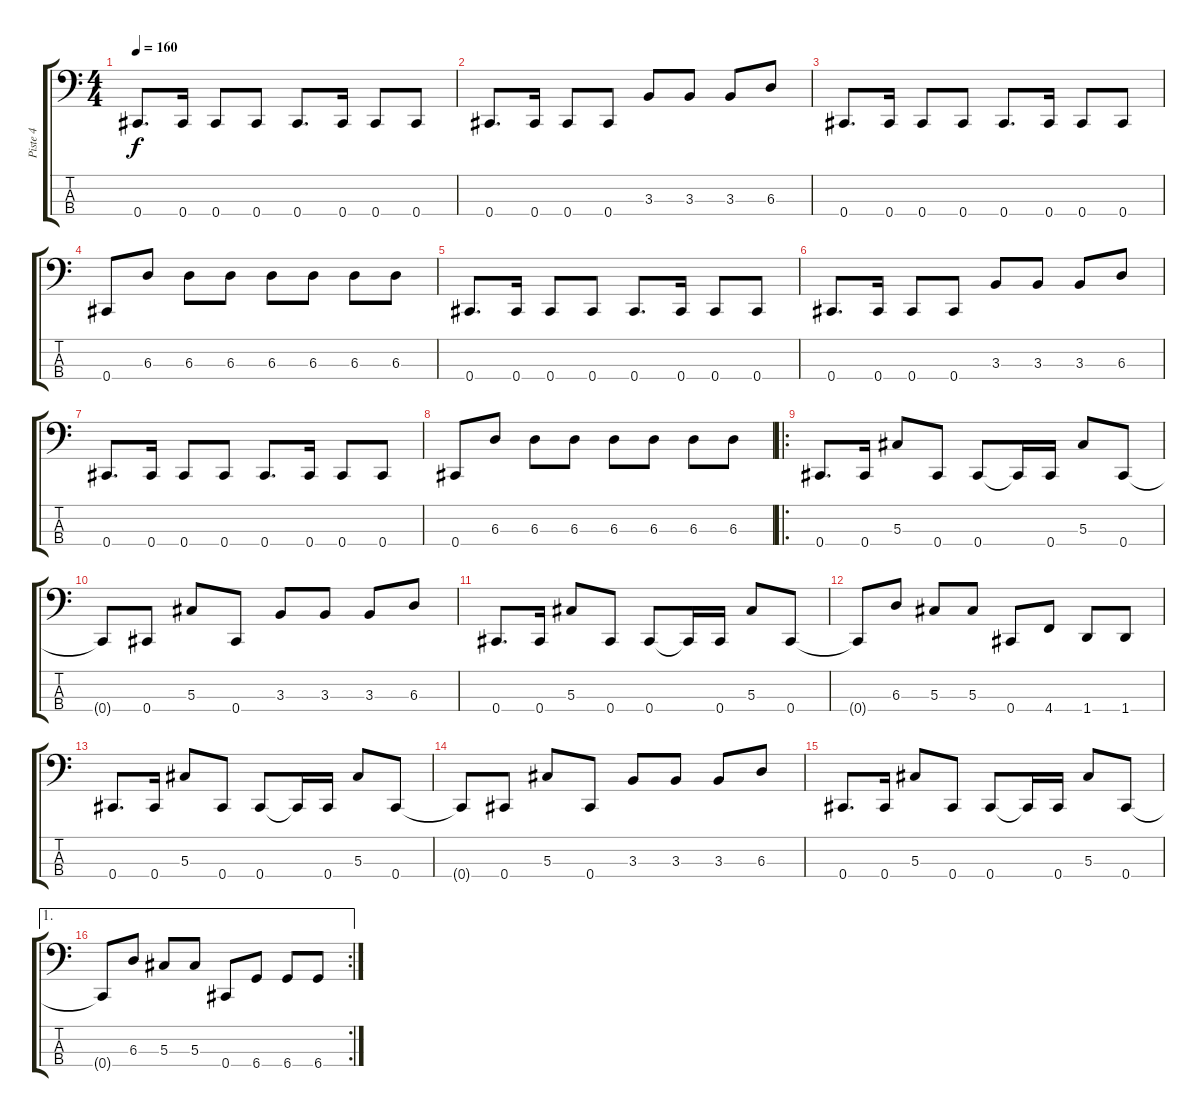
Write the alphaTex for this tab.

\track ("Piste 4" "Piste 4") {instrument electricbassfinger}
\staff {score tabs}
\tuning (Gb2 Db2 Ab1 Db1) {hide}
\ts (4 4)
\tempo 160
\clef f4
\ks c
0.4.8{d dy f} 0.4.16 0.4.8 0.4.8 0.4.8{d} 0.4.16 0.4.8 0.4.8 |
0.4.8{d} 0.4.16 0.4.8 0.4.8 3.3.8 3.3.8 3.3.8 6.3.8 |
0.4.8{d} 0.4.16 0.4.8 0.4.8 0.4.8{d} 0.4.16 0.4.8 0.4.8 |
0.4.8 6.3.8 6.3.8 6.3.8 6.3.8 6.3.8 6.3.8 6.3.8 |
0.4.8{d} 0.4.16 0.4.8 0.4.8 0.4.8{d} 0.4.16 0.4.8 0.4.8 |
0.4.8{d} 0.4.16 0.4.8 0.4.8 3.3.8 3.3.8 3.3.8 6.3.8 |
0.4.8{d} 0.4.16 0.4.8 0.4.8 0.4.8{d} 0.4.16 0.4.8 0.4.8 |
0.4.8 6.3.8 6.3.8 6.3.8 6.3.8 6.3.8 6.3.8 6.3.8 |
\ro
0.4.8{d} 0.4.16 5.3.8 0.4.8 0.4.8 0.4{t}.16 0.4.16 5.3.8 0.4.8 |
0.4{t}.8 0.4.8 5.3.8 0.4.8 3.3.8 3.3.8 3.3.8 6.3.8 |
0.4.8{d} 0.4.16 5.3.8 0.4.8 0.4.8 0.4{t}.16 0.4.16 5.3.8 0.4.8 |
0.4{t}.8 6.3.8 5.3.8 5.3.8 0.4.8 4.4.8 1.4.8 1.4.8 |
0.4.8{d} 0.4.16 5.3.8 0.4.8 0.4.8 0.4{t}.16 0.4.16 5.3.8 0.4.8 |
0.4{t}.8 0.4.8 5.3.8 0.4.8 3.3.8 3.3.8 3.3.8 6.3.8 |
0.4.8{d} 0.4.16 5.3.8 0.4.8 0.4.8 0.4{t}.16 0.4.16 5.3.8 0.4.8 |
\ae 1
\rc 2
0.4{t}.8 6.3.8 5.3.8 5.3.8 0.4.8 6.4.8 6.4.8 6.4.8
